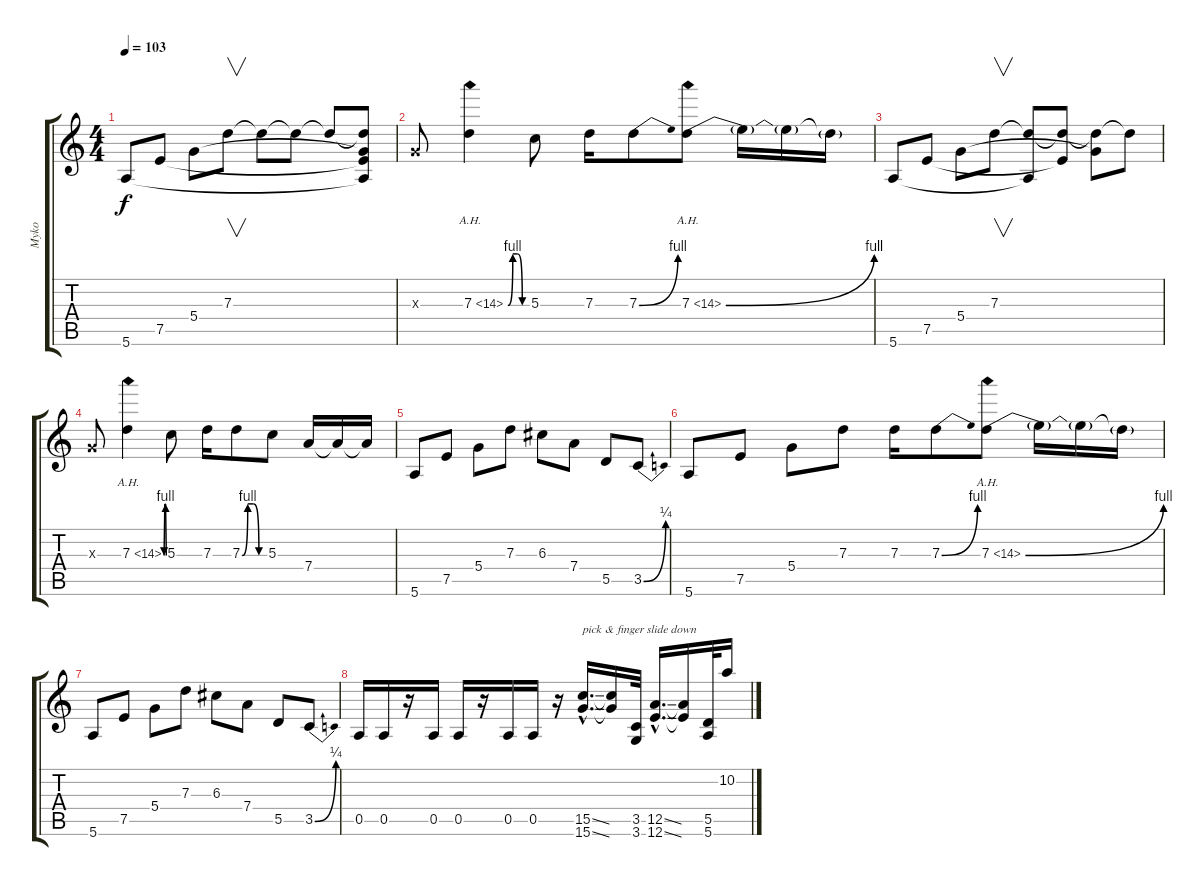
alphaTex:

\track ("Myko" "Myko") {instrument distortionguitar}
\staff {score tabs}
\tuning (E4 B3 G3 D3 A2 E2) {hide}
\ts (4 4)
\tempo 103
\clef g2
\ks c
5.6.8{dy f} 7.5.8 5.4.8 7.3.8{v} 7.3{t}.8 7.3{t}.8 7.3{t}.8 (7.3{t} 5.4{t} 7.5{t} 5.6{t}).8 |
0.3{x}.8 7.3{be (custom 0 0 15 4 30 4 45 0 60 0) ah 7}.4{instrument guitarharmonics} 5.3.8{instrument distortionguitar} 7.3.16 7.3{be (bend 0 0 60 4)}.8 7.3{be (bend 0 0 60 4) ah 7}.8{instrument guitarharmonics} 7.3{t}.16 7.3{t}.16 7.3{t}.16 |
5.6.8{instrument distortionguitar} 7.5.8 5.4.8 7.3.8{v} (7.3{t} 5.6{t}).8 (7.3{t} 7.5{t}).8 (7.3{t} 5.4{t}).8 7.3{t}.8 |
0.3{x}.8 7.3{be (custom 0 0 15 4 30 4 45 0 60 0) ah 7}.4{instrument guitarharmonics} 5.3.8{instrument distortionguitar} 7.3.16 7.3{be (custom 0 0 15 4 30 4 45 0 60 0)}.8 5.3.8 7.4.16 7.4{t}.16 7.4{t}.16 |
5.6.8 7.5.8 5.4.8 7.3.8 6.3.8 7.4.8 5.5.8 3.5{be (bend 0 0 60 1)}.8 |
5.6.8 7.5.8 5.4.8 7.3.8 7.3.16 7.3{be (bend 0 0 60 4)}.8 7.3{be (bend 0 0 60 4) ah 7}.8{instrument guitarharmonics} 7.3{t}.16 7.3{t}.16 7.3{t}.16 |
5.6.8{instrument distortionguitar} 7.5.8 5.4.8 7.3.8 6.3.8 7.4.8 5.5.8 3.5{be (bend 0 0 60 1)}.8 |
0.5.16 0.5.16 r.16 0.5.16 0.5.16 r.16 0.5.16 0.5.16 r.16 (15.5{ss hac} 15.6{ss hac}).16{d txt "pick & finger slide down"} (15.5{t} 15.6{t}).16 (3.5 3.6).32 (12.5{ss hac} 12.6{ss hac}).16{d} (12.5{t} 12.6{t}).16 (5.5 5.6).32 10.2{ss}.16
